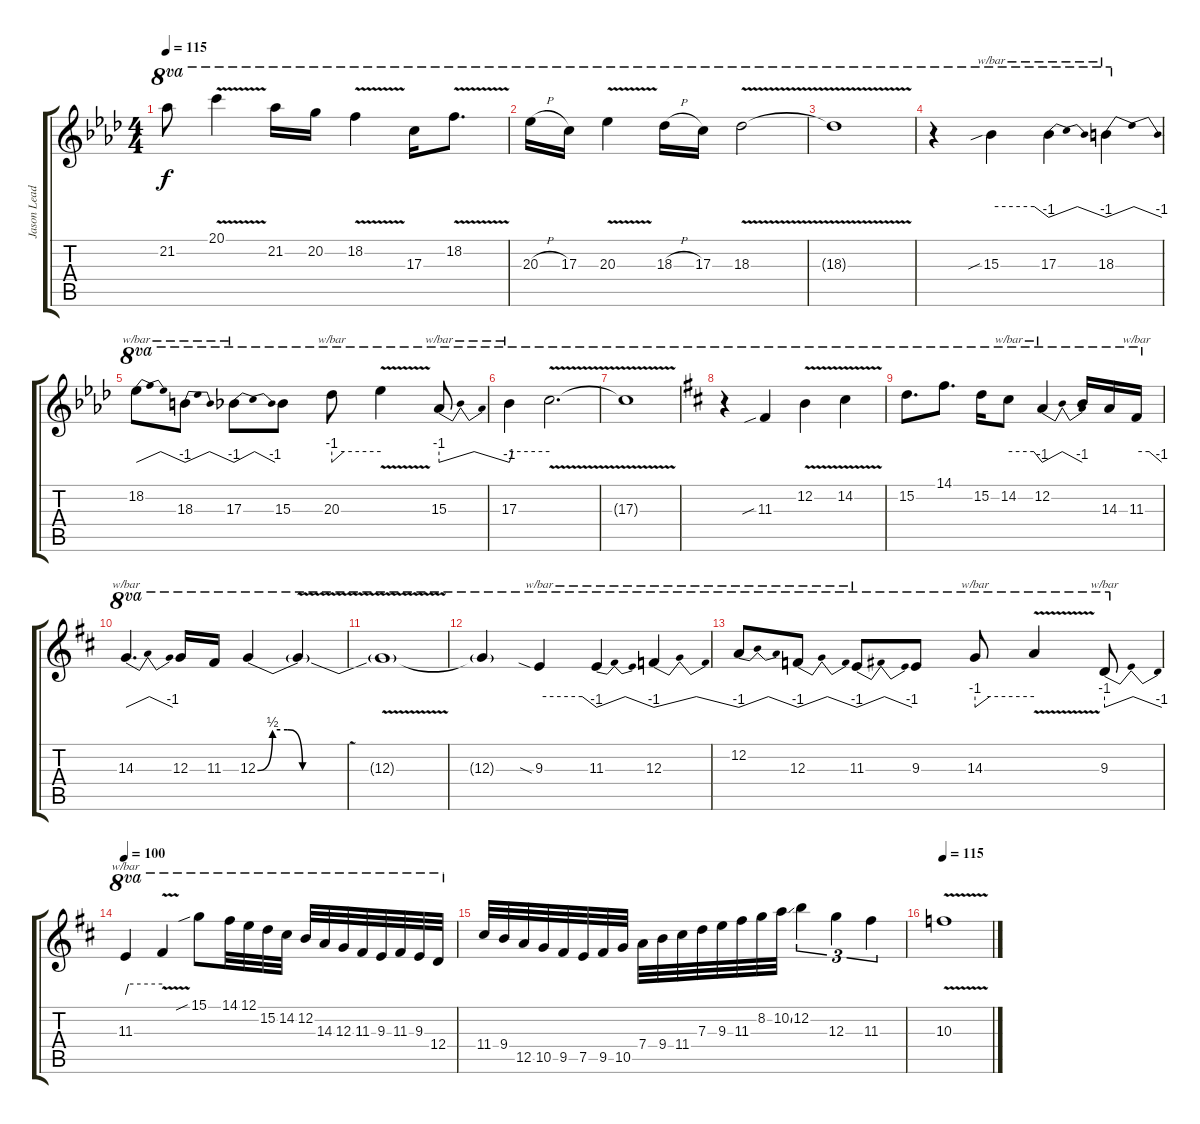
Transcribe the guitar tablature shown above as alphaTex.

\track ("Jason Lead" "Jason Lead") {instrument overdrivenguitar}
\staff {score tabs}
\tuning (E4 B3 G3 D3 A2 E2) {hide}
\ts (4 4)
\tempo 115
\clef g2
\ks fminor
21.2.8{ot 8va dy f} 20.1{v}.4{ot 8va} 21.2.16{ot 8va} 20.2.16{ot 8va} 18.2{v}.4{ot 8va} 17.3.16{ot 8va} 18.2{v}.8{d ot 8va} |
20.3{h}.16{ot 8va} 17.3.16{ot 8va} 20.3{v}.4{ot 8va} 18.3{h}.16{ot 8va} 17.3.16{ot 8va} 18.3{v}.2{ot 8va} |
18.3{t}.1{ot 8va} |
r.4{ot 8va} 15.3{sib}.4{tbe (custom default 0 0 45 0 60 -4) ot 8va} 17.3.4{tbe (dip default 0 -4 5 0 55 0 60 -4) ot 8va} 18.3.4{tbe (dip default 0 -4 10 0 50 0 60 -4) ot 8va} |
18.2.8{tbe (dip default 0 -4 14 0 45 0 60 -4) ot 8va} 18.3.8{tbe (dip default 0 -4 15 0 45 0 60 -4) ot 8va} 17.3.8{tbe (dip default 0 -4 15 0 45 0 60 -4) ot 8va} 15.3.8{ot 8va} 20.3.8{tbe (custom default 0 -4 15 0 60 0) ot 8va} 20.3{v t}.4{ot 8va} 15.3.8{tbe (dip default 0 -4 15 0 45 0 60 -4) ot 8va} |
17.3.4{tbe (custom default 0 -4 5 0 60 0) ot 8va} 17.3{v t}.2{d ot 8va} |
17.3{t}.1{ot 8va} |
\ks bminor
r.4{ot 8va} 11.3{sib}.4{ot 8va} 12.2{v}.4{ot 8va} 14.2{v}.4{ot 8va} |
15.2.8{d ot 8va} 14.1.8{d ot 8va} 15.2.16{ot 8va} 14.2.8{tbe (custom default 0 0 45 0 60 -4) ot 8va} 12.2.4{tbe (dip default 0 -4 15 0 45 0 60 -4) ot 8va} 12.2{t}.16{ot 8va} 14.3.16{ot 8va} 11.3.16{tbe (custom default 0 0 30 0 60 -4) ot 8va} |
14.3.4{d tbe (dip default 0 -4 14 0 45 0 60 -4) ot 8va} 12.3.16{ot 8va} 11.3.16{ot 8va} 12.3{be (custom 0 0 10 2 20 2 30 0 60 0)}.4{ot 8va} 12.3{v t}.4{ot 8va} |
12.3{t}.1{ot 8va} |
12.3{t}.4{ot 8va} 9.3{sia}.4{tbe (custom default 0 0 45 0 60 -4) ot 8va} 11.3.4{tbe (dip default 0 -4 5 0 55 0 60 -4) ot 8va} 12.3.4{tbe (dip default 0 -4 10 0 50 0 60 -4) ot 8va} |
12.2.8{tbe (dip default 0 -4 14 0 45 0 60 -4) ot 8va} 12.3.8{tbe (dip default 0 -4 15 0 45 0 60 -4) ot 8va} 11.3.8{tbe (dip default 0 -4 15 0 45 0 60 -4) ot 8va} 9.3.8{ot 8va} 14.3.8{tbe (custom default 0 -4 15 0 60 0) ot 8va} 14.3{v t}.4{ot 8va} 9.3.8{tbe (dip default 0 -4 15 0 45 0 60 -4) ot 8va} |
\tempo 100
11.3.4{tbe (custom default 0 -4 5 0 60 0) ot 8va} 11.3{v t}.4{ot 8va} 15.1{sib}.8{ot 8va} 14.1.32{ot 8va} 12.1.32{ot 8va} 15.2.32{ot 8va} 14.2.32{ot 8va} 12.2.32{ot 8va} 14.3.32{ot 8va} 12.3.32{ot 8va} 11.3.32{ot 8va} 9.3.32{ot 8va} 11.3.32{ot 8va} 9.3.32{ot 8va} 12.4.32{ot 8va} |
11.4.32 9.4.32 12.5.32 10.5.32 9.5.32 7.5.32 9.5.32 10.5.32 7.4.32 9.4.32 11.4.32 7.3.32 9.3.32 11.3.32 8.2.32 10.2{ss}.32 12.2.4{tu (3 2)} 12.3.4{tu (3 2)} 11.3.4{tu (3 2)} |
\tempo 115
10.3{v}.1
